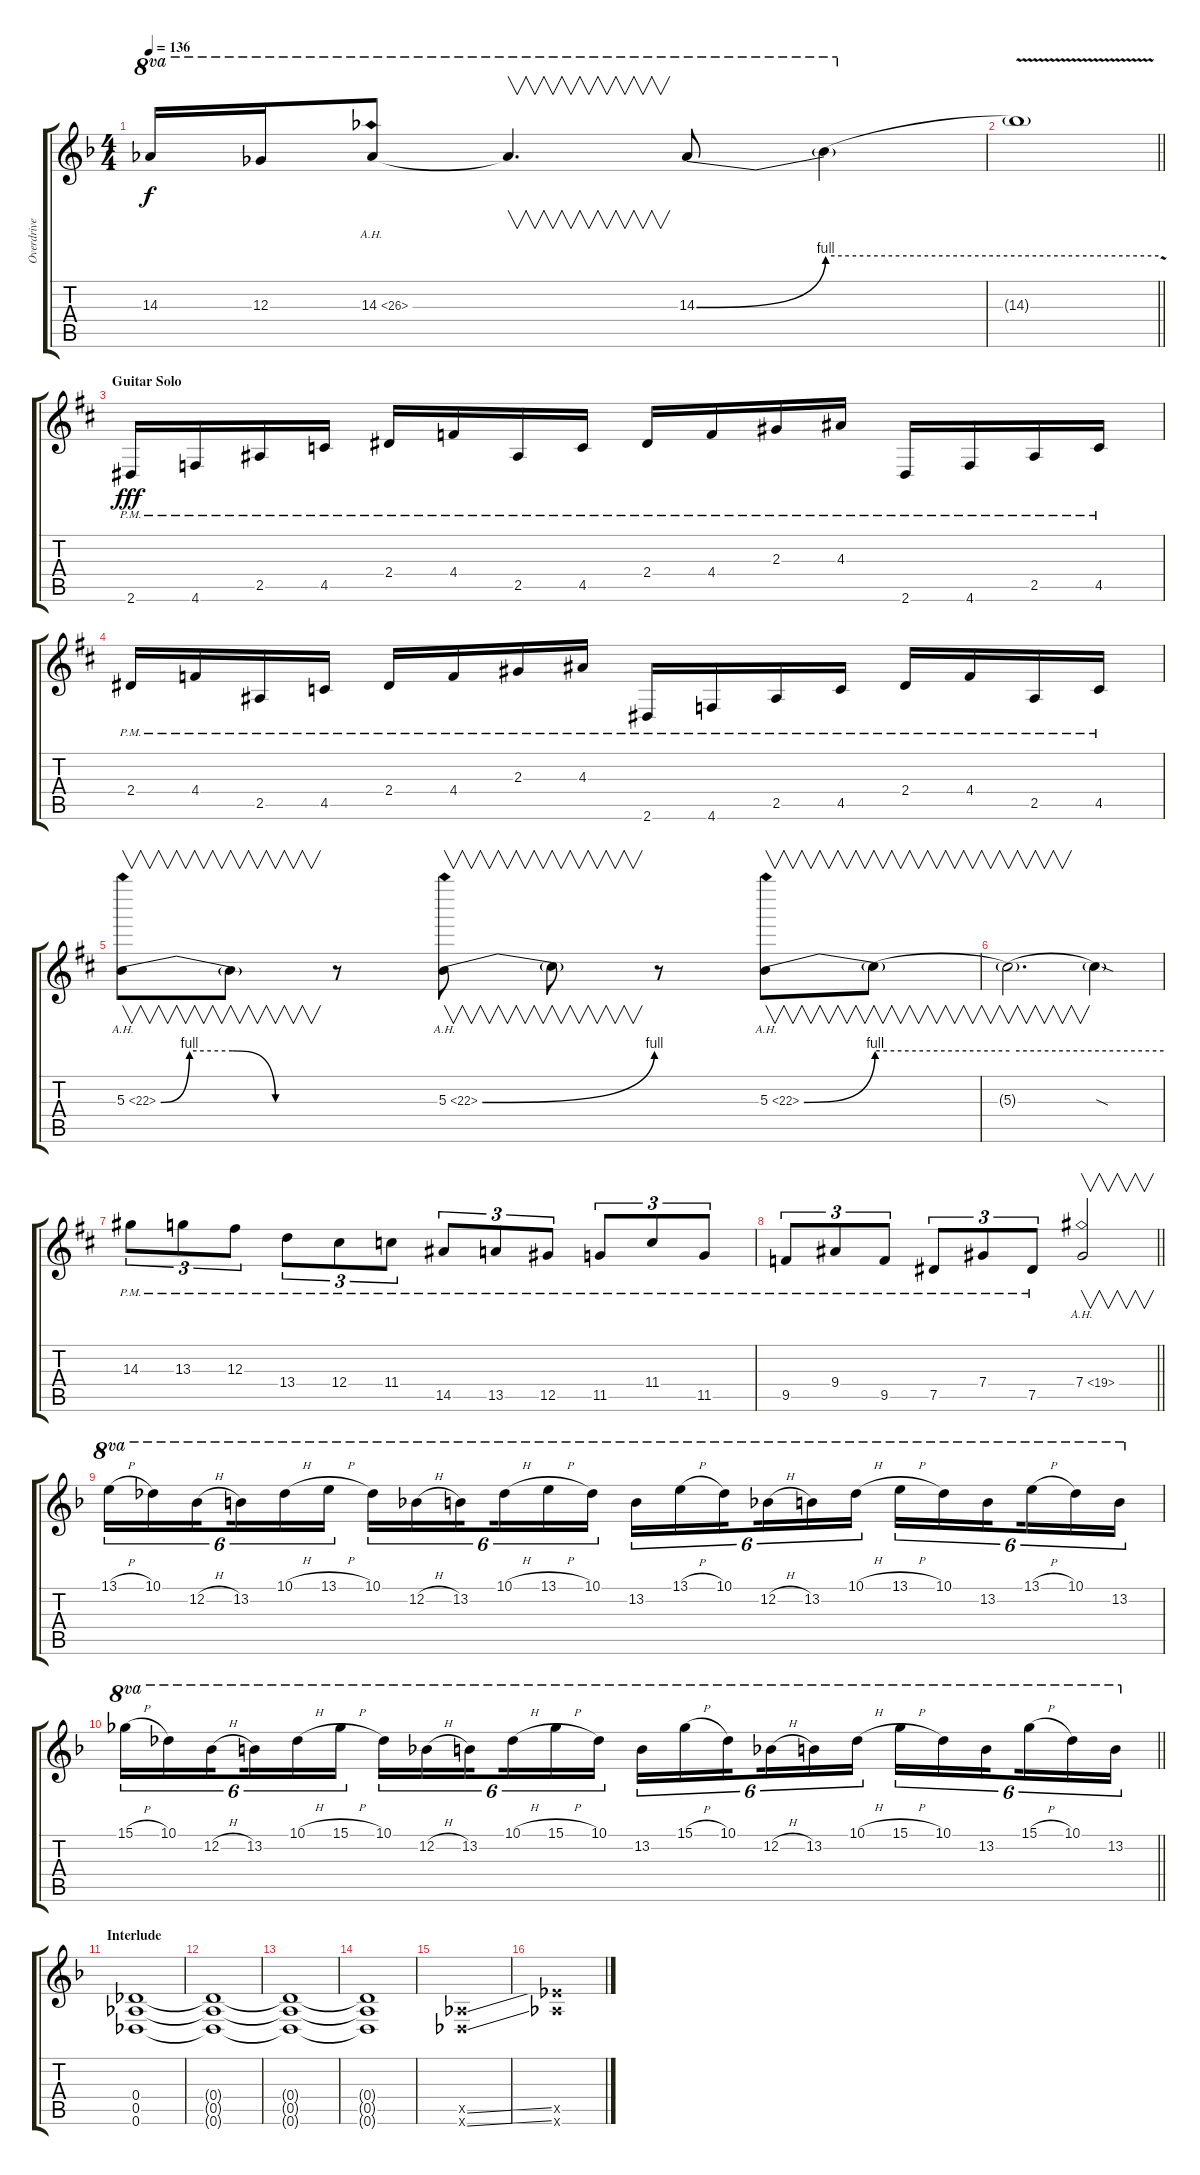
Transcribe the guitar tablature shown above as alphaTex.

\track ("Overdrive" "Overdrive") {instrument overdrivenguitar}
\staff {score tabs}
\tuning (Eb4 Bb3 Gb3 Db3 Ab2 Db2) {hide}
\ts (4 4)
\tempo 136
\clef g2
\ks f
14.3.16{ot 8va dy f} 12.3.16{ot 8va} 14.3{ah 12}.8{ot 8va} 14.3{t}.4{v d ot 8va} 14.3{be (bend 0 0 60 4)}.8{ot 8va} 14.3{be (hold 0 4 60 4) t}.4{ot 8va} |
\barLineRight lightlight
14.3{v t}.1 |
\section ("" "Guitar Solo")
\ks d
2.6{pm}.16{dy fff} 4.6{pm}.16 2.5{pm}.16 4.5{pm}.16 2.4{pm}.16 4.4{pm}.16 2.5{pm}.16 4.5{pm}.16 2.4{pm}.16 4.4{pm}.16 2.3{pm}.16 4.3{pm}.16 2.6{pm}.16 4.6{pm}.16 2.5{pm}.16 4.5{pm}.16 |
2.4{pm}.16 4.4{pm}.16 2.5{pm}.16 4.5{pm}.16 2.4{pm}.16 4.4{pm}.16 2.3{pm}.16 4.3{pm}.16 2.6{pm}.16 4.6{pm}.16 2.5{pm}.16 4.5{pm}.16 2.4{pm}.16 4.4{pm}.16 2.5{pm}.16 4.5{pm}.16 |
5.3{be (custom 0 0 10 4 25 4 40 0 60 0) ah 17}.8{v} 5.3{t}.8{v} r.8 5.3{be (bend 0 0 60 4) ah 17}.8{v} 5.3{t}.8{v} r.8 5.3{be (bend 0 0 60 4) ah 17}.8{v} 5.3{be (hold 0 4 60 4) t}.8{v} |
5.3{be (hold 0 4 60 4) t}.2{v d} 5.3{sod t}.4 |
14.3{pm}.8{tu (3 2)} 13.3{pm}.8{tu (3 2)} 12.3{pm}.8{tu (3 2)} 13.4{pm}.8{tu (3 2)} 12.4{pm}.8{tu (3 2)} 11.4{pm}.8{tu (3 2)} 14.5{pm}.8{tu (3 2)} 13.5{pm}.8{tu (3 2)} 12.5{pm}.8{tu (3 2)} 11.5{pm}.8{tu (3 2)} 11.4{pm}.8{tu (3 2)} 11.5{pm}.8{tu (3 2)} |
\barLineRight lightlight
9.5{pm}.8{tu (3 2)} 9.4{pm}.8{tu (3 2)} 9.5{pm}.8{tu (3 2)} 7.5{pm}.8{tu (3 2)} 7.4{pm}.8{tu (3 2)} 7.5{pm}.8{tu (3 2)} 7.4{ah 12}.2{v} |
\ks f
13.1{h}.16{tu (6 4) ot 8va} 10.1.16{tu (6 4) ot 8va} 12.2{h}.16{tu (6 4) ot 8va beam splitsecondary} 13.2.16{tu (6 4) ot 8va} 10.1{h}.16{tu (6 4) ot 8va} 13.1{h}.16{tu (6 4) ot 8va} 10.1.16{tu (6 4) ot 8va} 12.2{h}.16{tu (6 4) ot 8va} 13.2.16{tu (6 4) ot 8va beam splitsecondary} 10.1{h}.16{tu (6 4) ot 8va} 13.1{h}.16{tu (6 4) ot 8va} 10.1.16{tu (6 4) ot 8va} 13.2.16{tu (6 4) ot 8va} 13.1{h}.16{tu (6 4) ot 8va} 10.1.16{tu (6 4) ot 8va beam splitsecondary} 12.2{h}.16{tu (6 4) ot 8va} 13.2.16{tu (6 4) ot 8va} 10.1{h}.16{tu (6 4) ot 8va} 13.1{h}.16{tu (6 4) ot 8va} 10.1.16{tu (6 4) ot 8va} 13.2.16{tu (6 4) ot 8va beam splitsecondary} 13.1{h}.16{tu (6 4) ot 8va} 10.1.16{tu (6 4) ot 8va} 13.2.16{tu (6 4) ot 8va} |
\barLineRight lightlight
15.1{h}.16{tu (6 4) ot 8va} 10.1.16{tu (6 4) ot 8va} 12.2{h}.16{tu (6 4) ot 8va beam splitsecondary} 13.2.16{tu (6 4) ot 8va} 10.1{h}.16{tu (6 4) ot 8va} 15.1{h}.16{tu (6 4) ot 8va} 10.1.16{tu (6 4) ot 8va} 12.2{h}.16{tu (6 4) ot 8va} 13.2.16{tu (6 4) ot 8va beam splitsecondary} 10.1{h}.16{tu (6 4) ot 8va} 15.1{h}.16{tu (6 4) ot 8va} 10.1.16{tu (6 4) ot 8va} 13.2.16{tu (6 4) ot 8va} 15.1{h}.16{tu (6 4) ot 8va} 10.1.16{tu (6 4) ot 8va beam splitsecondary} 12.2{h}.16{tu (6 4) ot 8va} 13.2.16{tu (6 4) ot 8va} 10.1{h}.16{tu (6 4) ot 8va} 15.1{h}.16{tu (6 4) ot 8va} 10.1.16{tu (6 4) ot 8va} 13.2.16{tu (6 4) ot 8va beam splitsecondary} 15.1{h}.16{tu (6 4) ot 8va} 10.1.16{tu (6 4) ot 8va} 13.2.16{tu (6 4) ot 8va} |
\section ("" "Interlude")
(0.4 0.5 0.6).1 |
(0.4{t} 0.5{t} 0.6{t}).1 |
(0.4{t} 0.5{t} 0.6{t}).1 |
(0.4{t} 0.5{t} 0.6{t}).1 |
(0.5{ss x} 0.6{ss x}).1 |
(7.5{ss x} 7.6{ss x}).1
